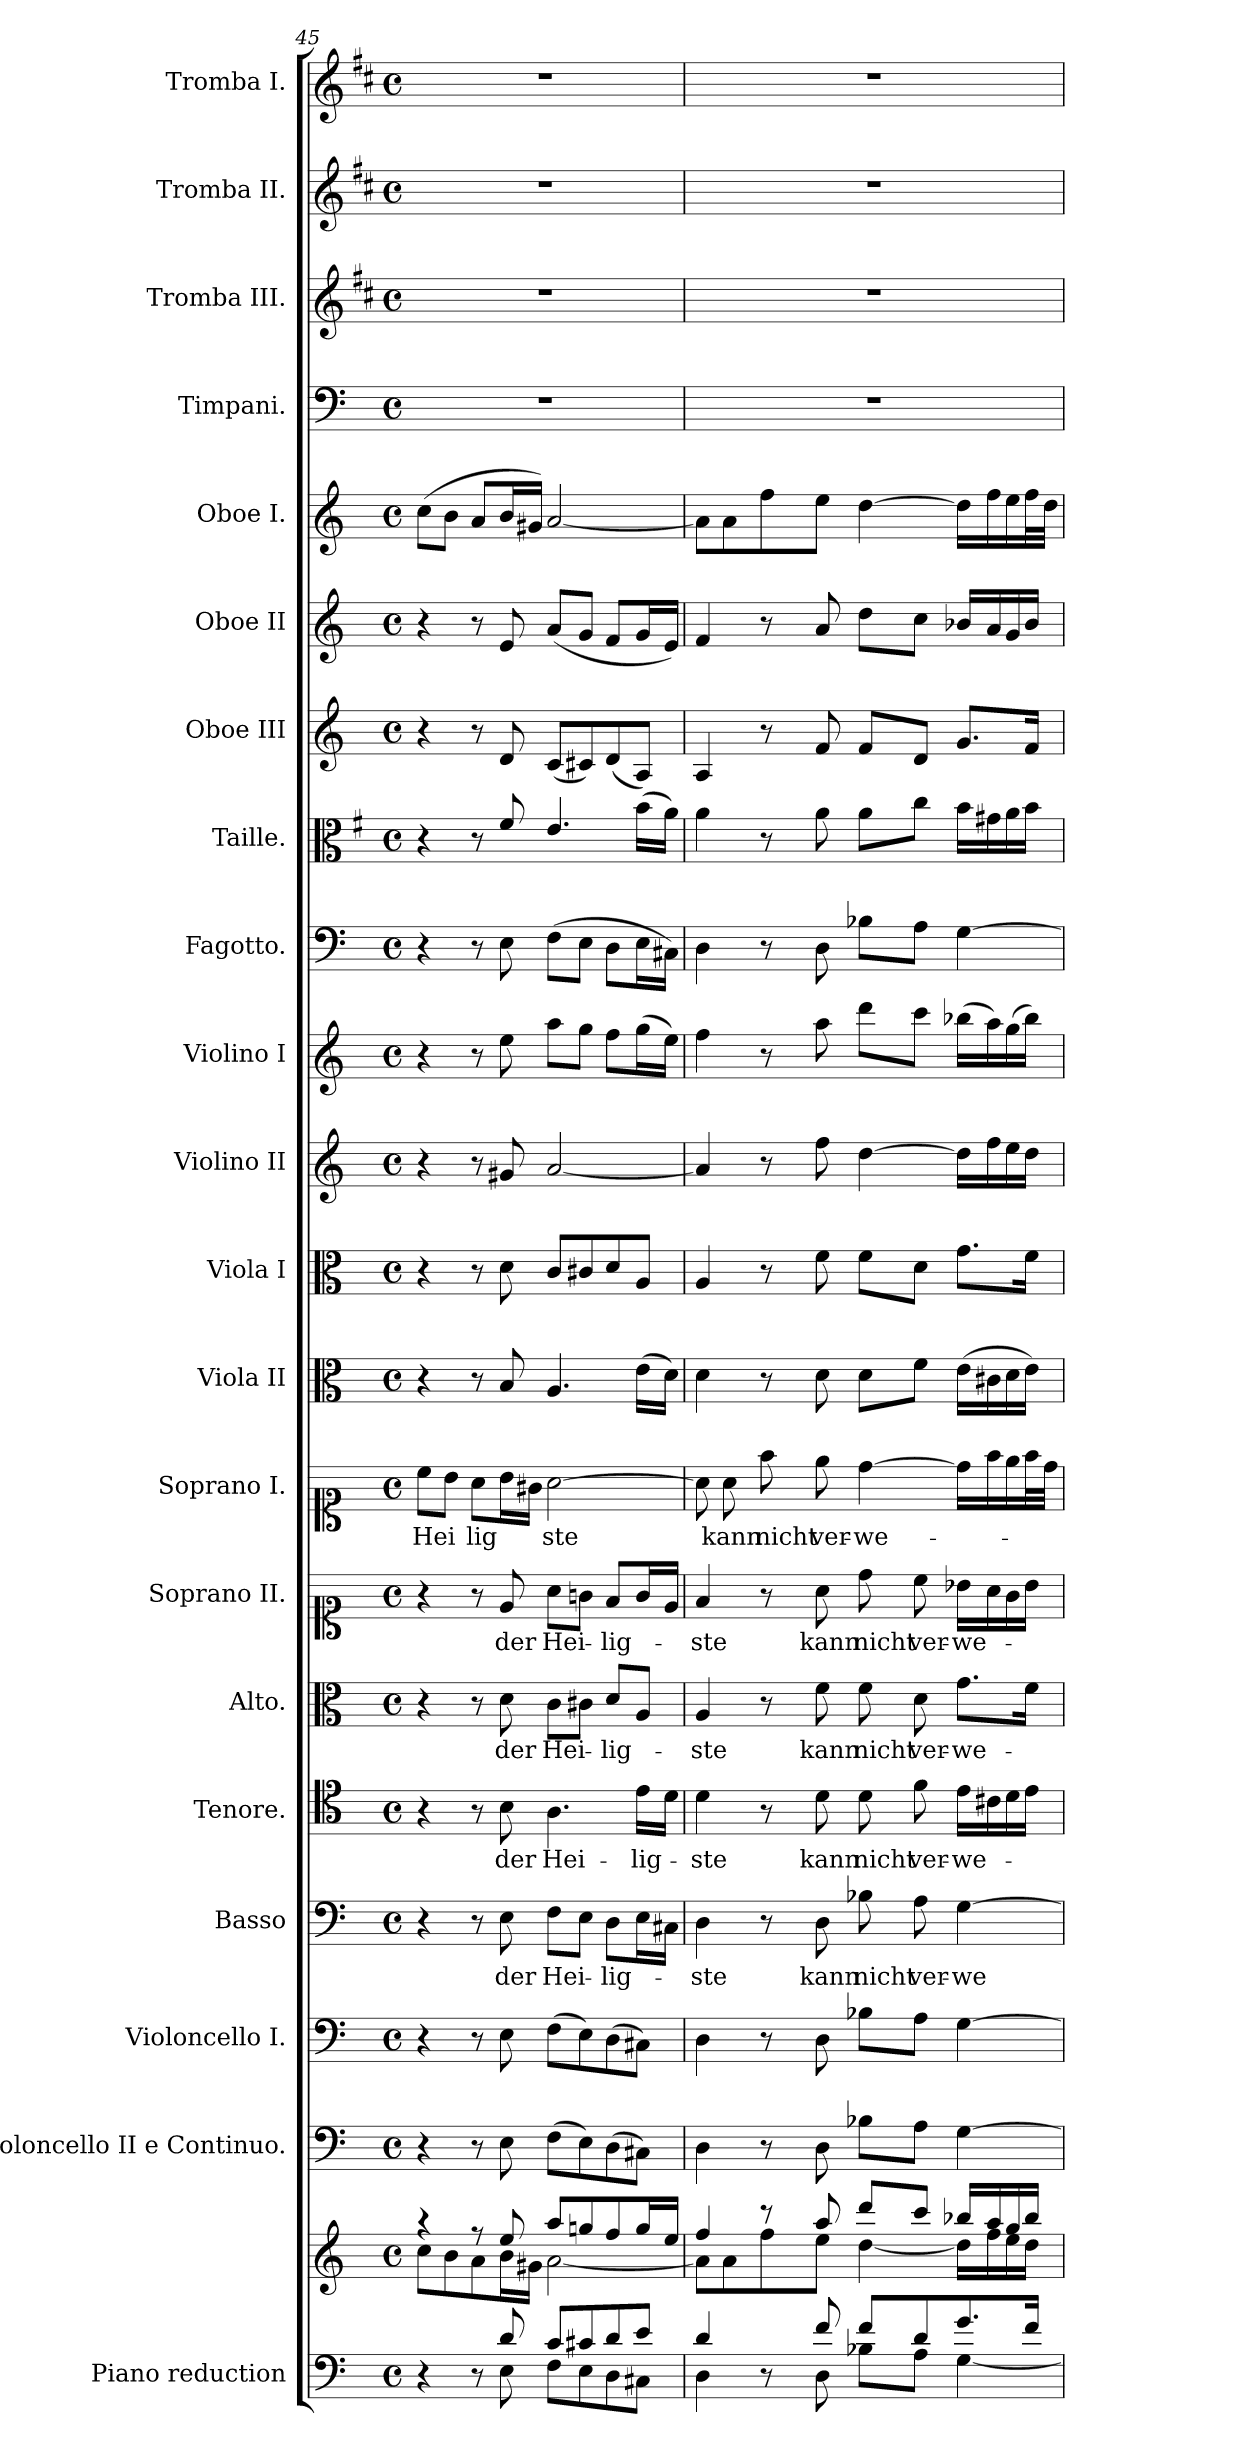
**kern	**kern	**kern	**kern	**kern	**text	**kern	**text	**kern	**text	**kern	**text	**kern	**text	**kern	**kern	**kern	**kern	**kern	**kern	**kern	**kern	**kern	**kern	**kern	**kern	**kern
*part21	*part21	*part20	*part19	*part18	*part18	*part17	*part17	*part16	*part16	*part15	*part15	*part14	*part14	*part13	*part12	*part11	*part10	*part9	*part8	*part7	*part6	*part5	*part4	*part3	*part2	*part1
*staff22	*staff21	*staff20	*staff19	*staff18	*staff18	*staff17	*staff17	*staff16	*staff16	*staff15	*staff15	*staff14	*staff14	*staff13	*staff12	*staff11	*staff10	*staff9	*staff8	*staff7	*staff6	*staff5	*staff4	*staff3	*staff2	*staff1
*I"Piano reduction	*	*I"Violoncello II e Continuo.	*I"Violoncello I.	*I"Basso	*	*I"Tenore.	*	*I"Alto.	*	*I"Soprano II.	*	*I"Soprano I.	*	*I"Viola II	*I"Viola I	*I"Violino II	*I"Violino I	*I"Fagotto.	*I"Taille.	*I"Oboe III	*I"Oboe II	*I"Oboe I.	*I"Timpani.	*I"Tromba III.	*I"Tromba II.	*I"Tromba I.
*I'Pno	*	*I'Vc	*I'Vc	*	*	*	*	*	*	*	*	*	*	*	*I'Vla	*	*I'Vln	*	*	*I'Ob	*I'Ob	*I'Ob	*I'Timp	*	*	*
*clefF4	*clefG2	*clefF4	*clefF4	*clefF4	*	*clefC4	*	*clefC3	*	*clefC1	*	*clefC1	*	*clefC3	*clefC3	*clefG2	*clefG2	*clefF4	*clefC3	*clefG2	*clefG2	*clefG2	*clefF4	*clefG2	*clefG2	*clefG2
*	*	*	*ITrd-7c-12	*	*	*	*	*	*	*	*	*	*	*	*	*	*	*	*ITrd4c7	*	*	*	*	*ITrd1c2	*ITrd1c2	*ITrd1c2
*k[]	*k[]	*k[]	*k[]	*k[]	*	*k[]	*	*k[]	*	*k[]	*	*k[]	*	*k[]	*k[]	*k[]	*k[]	*k[]	*k[]	*k[]	*k[]	*k[]	*k[]	*k[]	*k[]	*k[]
*M4/4	*M4/4	*M4/4	*M4/4	*M4/4	*	*M4/4	*	*M4/4	*	*M4/4	*	*M4/4	*	*M4/4	*M4/4	*M4/4	*M4/4	*M4/4	*M4/4	*M4/4	*M4/4	*M4/4	*M4/4	*M4/4	*M4/4	*M4/4
*met(c)	*met(c)	*met(c)	*met(c)	*met(c)	*	*met(c)	*	*met(c)	*	*met(c)	*	*met(c)	*	*met(c)	*met(c)	*met(c)	*met(c)	*met(c)	*met(c)	*met(c)	*met(c)	*met(c)	*met(c)	*met(c)	*met(c)	*met(c)
=45	=45	=45	=45	=45	=45	=45	=45	=45	=45	=45	=45	=45	=45	=45	=45	=45	=45	=45	=45	=45	=45	=45	=45	=45	=45	=45
*^	*^	*	*	*	*	*	*	*	*	*	*	*	*	*	*	*	*	*	*	*	*	*	*	*	*	*
!	!	!	!	!	!	!	!	!	!	!	!	!	!	!	!LO:LY:b	!	!	!	!	!	!	!	!	!	!	!	!	!
4r	4ryy	4r	8cc\L	4r	4r	4r	.	4r	.	4r	.	4r	.	8cc\L	Hei	4r	4r	4r	4r	4r	4r	4r	4r	(8cc\L	1r	1r	1r	1r
.	.	.	8b\	.	.	.	.	.	.	.	.	.	.	8b\J	.	.	.	.	.	.	.	.	.	8b\J	.	.	.	.
!	!	!	!	!	!	!	!	!	!	!	!	!	!	!	!LO:LY:b	!	!	!	!	!	!	!	!	!	!	!	!	!
8r	8ryy	8r	8a\	8r	8r	8r	.	8r	.	8r	.	8r	.	8a\L	lig	8r	8r	8r	8r	8r	8r	8r	8r	8a/L	.	.	.	.
!	!	!	!	!	!	!	!LO:LY:b	!	!LO:LY:b	!	!LO:LY:b	!	!LO:LY:b	!	!	!	!	!	!	!	!	!	!	!	!	!	!	!
8d/	8E\	8ee/	16b\L	8E\	8e\	8E\	der	8B\	der	8d\	der	8e/	der	16b\L	.	8B/	8d\	8g#X/	8ee\	8E\	8B/	8d/	8e/	16b/L	.	.	.	.
.	.	.	16g#X\JJ	.	.	.	.	.	.	.	.	.	.	16g#X\JJ	.	.	.	.	.	.	.	.	.	16g#X/JJ)	.	.	.	.
!	!	!	!	!	!	!	!LO:LY:b	!	!LO:LY:b	!	!LO:LY:b	!	!LO:LY:b	!	!LO:LY:b	!	!	!	!	!	!	!	!	!	!	!	!	!
8c/L	8F\L	8aa/L	[2a\	(8F\L	(8f\L	8F\L	Hei-	4.A\	Hei-	8c\L	Hei-	8a\L	Hei-	[2a\	ste	4.A/	8c/L	[2a/	8aa\L	(8F\L	4.A/	(8c/L	(8a/L	[2a/	.	.	.	.
8c#X/	8E\	8ggn/	.	8E\)	8e\)	8E\J	.	.	.	8c#X\J	.	8gn\J	.	.	.	.	8c#X/	.	8gg\J	8E\J	.	8c#X/)	8g/J	.	.	.	.	.
!	!	!	!	!	!	!	!LO:LY:b	!	!	!	!LO:LY:b	!	!LO:LY:b	!	!	!	!	!	!	!	!	!	!	!	!	!	!	!
8d/	8D\	8ff/	.	(8D\	(8d\	8D\L	-lig-	.	.	8d/L	-lig-	8f/L	-lig-	.	.	.	8d/	.	8ff\L	8D\L	.	(8d/	8f/L	.	.	.	.	.
!	!	!	!	!	!	!	!	!	!LO:LY:b	!	!	!	!	!	!	!	!	!	!	!	!	!	!	!	!	!	!	!
8e/J	8C#X\J	16gg/L	.	8C#X\J)	8c#X\J)	16E\L	.	16e\LL	-lig-	8A/J	.	16g/L	.	.	.	(16e\LL	8A/J	.	(16gg\L	16E\L	(16e\LL	8A/J)	16g/L	.	.	.	.	.
.	.	16ee/JJ	.	.	.	16C#X\JJ	.	16d\JJ	.	.	.	16e/JJ	.	.	.	16d\JJ)	.	.	16ee\JJ)	16C#X\JJ)	16d\JJ)	.	16e/JJ)	.	.	.	.	.
=46	=46	=46	=46	=46	=46	=46	=46	=46	=46	=46	=46	=46	=46	=46	=46	=46	=46	=46	=46	=46	=46	=46	=46	=46	=46	=46	=46	=46
!	!	!	!	!	!	!	!LO:LY:b	!	!LO:LY:b	!	!LO:LY:b	!	!LO:LY:b	!	!	!	!	!	!	!	!	!	!	!	!	!	!	!
4d/	4D\	4ff/	8a\L]	4D\	4d\	4D\	-ste	4d\	-ste	4A/	-ste	4f/	ste	8a\]	.	4d\	4A/	4a/]	4ff\	4D\	4d\	4A/	4f/	8a\L]	1r	1r	1r	1r
!	!	!	!	!	!	!	!	!	!	!	!	!	!	!	!LO:LY:b	!	!	!	!	!	!	!	!	!	!	!	!	!
.	.	.	8a\	.	.	.	.	.	.	.	.	.	.	8a\	kann	.	.	.	.	.	.	.	.	8a\	.	.	.	.
!	!	!	!	!	!	!	!	!	!	!	!	!	!	!	!LO:LY:b	!	!	!	!	!	!	!	!	!	!	!	!	!
8r	8ryy	8r	8ff\	8r	8r	8r	.	8r	.	8r	.	8r	.	8ff\	nicht	8r	8r	8r	8r	8r	8r	8r	8r	8ff\	.	.	.	.
!	!	!	!	!	!	!	!LO:LY:b	!	!LO:LY:b	!	!LO:LY:b	!	!LO:LY:b	!	!LO:LY:b	!	!	!	!	!	!	!	!	!	!	!	!	!
8f/	8D\	8aa/	8ee\J	8D\	8d\	8D\	kann	8d\	kann	8f\	kann	8a\	kann	8ee\	ver-	8d\	8f\	8ff\	8aa\	8D\	8d\	8f/	8a/	8ee\J	.	.	.	.
!	!	!	!	!	!	!	!LO:LY:b	!	!LO:LY:b	!	!LO:LY:b	!	!LO:LY:b	!	!LO:LY:b	!	!	!	!	!	!	!	!	!	!	!	!	!
8f/L	8B-X\L	8ddd/L	[4dd\	8B-X\L	8b-X\L	8B-X\	nicht	8d\	nicht	8f\	nicht	8dd\	nicht	[4dd\	-we-	8d\L	8f\L	[4dd\	8ddd\L	8B-X\L	8d\L	8f/L	8dd\L	[4dd\	.	.	.	.
!	!	!	!	!	!	!	!LO:LY:b	!	!LO:LY:b	!	!LO:LY:b	!	!LO:LY:b	!	!	!	!	!	!	!	!	!	!	!	!	!	!	!
8d/	8A\J	8ccc/J	.	8A\J	8a\J	8A\	ver-	8f\	ver-	8d\	ver-	8cc\	ver-	.	.	8f\J	8d\J	.	8ccc\J	8A\J	8f\J	8d/J	8cc\J	.	.	.	.	.
!	!	!	!	!	!	!	!LO:LY:b	!	!LO:LY:b	!	!LO:LY:b	!	!LO:LY:b	!	!	!	!	!	!	!	!	!	!	!	!	!	!	!
8.g/	[4G\	16bb-X/LL	16dd\LL]	[4G\	[4g\	[4G\	-we-	16e\LL	-we-	8.g\L	-we-	16b-X\LL	-we-	16dd\LL]	.	(16e\LL	8.g\L	16dd\LL]	(16bb-X\LL	[4G\	16e\LL	8.g/L	16b-X/LL	16dd\LL]	.	.	.	.
.	.	16aa/	16ff\	.	.	.	.	16c#X\	.	.	.	16a\	.	16ff\	.	16c#X\	.	16ff\	16aa\)	.	16c#X\	.	16a/	16ff\	.	.	.	.
.	.	16gg/	16ee\	.	.	.	.	16d\	.	.	.	16g\	.	16ee\	.	16d\	.	16ee\	(16gg\	.	16d\	.	16g/	16ee\	.	.	.	.
16f/Jk	.	16bb-/JJ	16dd\JJ	.	.	.	.	16e\JJ	.	16f\Jk	.	16b-\JJ	.	32ff\L	.	16e\JJ)	16f\Jk	16dd\JJ	16bb-\JJ)	.	16e\JJ	16f/Jk	16b-/JJ	32ff\L	.	.	.	.
.	.	.	.	.	.	.	.	.	.	.	.	.	.	32dd\JJJ	.	.	.	.	.	.	.	.	.	32dd\JJJ	.	.	.	.
*v	*v	*	*	*	*	*	*	*	*	*	*	*	*	*	*	*	*	*	*	*	*	*	*	*	*	*	*	*
*	*v	*v	*	*	*	*	*	*	*	*	*	*	*	*	*	*	*	*	*	*	*	*	*	*	*	*	*
=	=	=	=	=	=	=	=	=	=	=	=	=	=	=	=	=	=	=	=	=	=	=	=	=	=	=
*-	*-	*-	*-	*-	*-	*-	*-	*-	*-	*-	*-	*-	*-	*-	*-	*-	*-	*-	*-	*-	*-	*-	*-	*-	*-	*-
